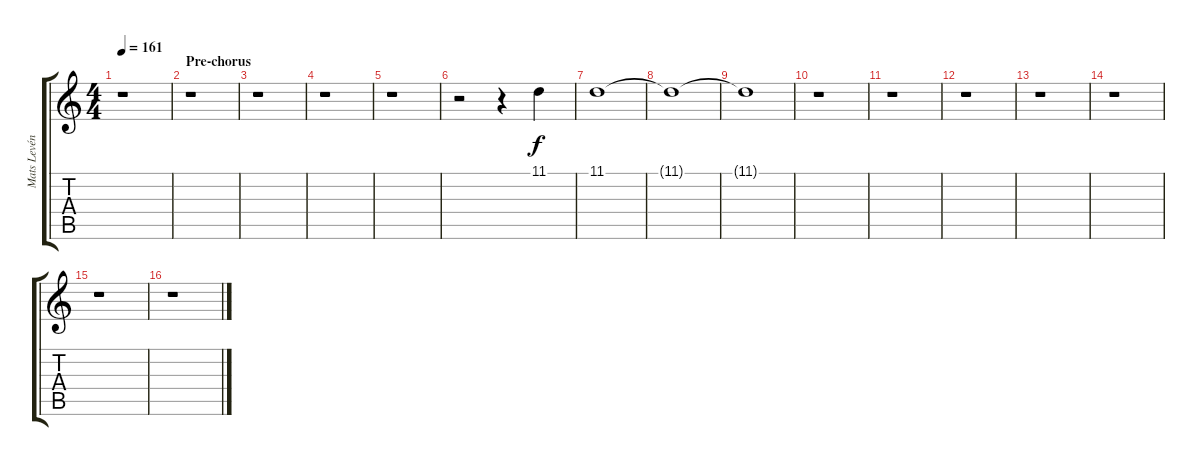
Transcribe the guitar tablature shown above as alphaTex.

\track ("Mats Levén" "Mats Levén") {instrument oboe}
\staff {score tabs}
\tuning (Eb4 Bb3 Gb3 Db3 Ab2 Eb2) {hide}
\ts (4 4)
\tempo 161
\clef g2
\ks c
r.1{dy f} |
\section ("" "Pre-chorus")
r.1 |
r.1 |
r.1 |
r.1 |
r.2{volume 15 balance 14 instrument oboe} r.4 11.1.4 |
11.1.1 |
11.1{t}.1 |
11.1{t}.1 |
r.1 |
r.1 |
r.1 |
r.1 |
r.1 |
r.1 |
r.1
